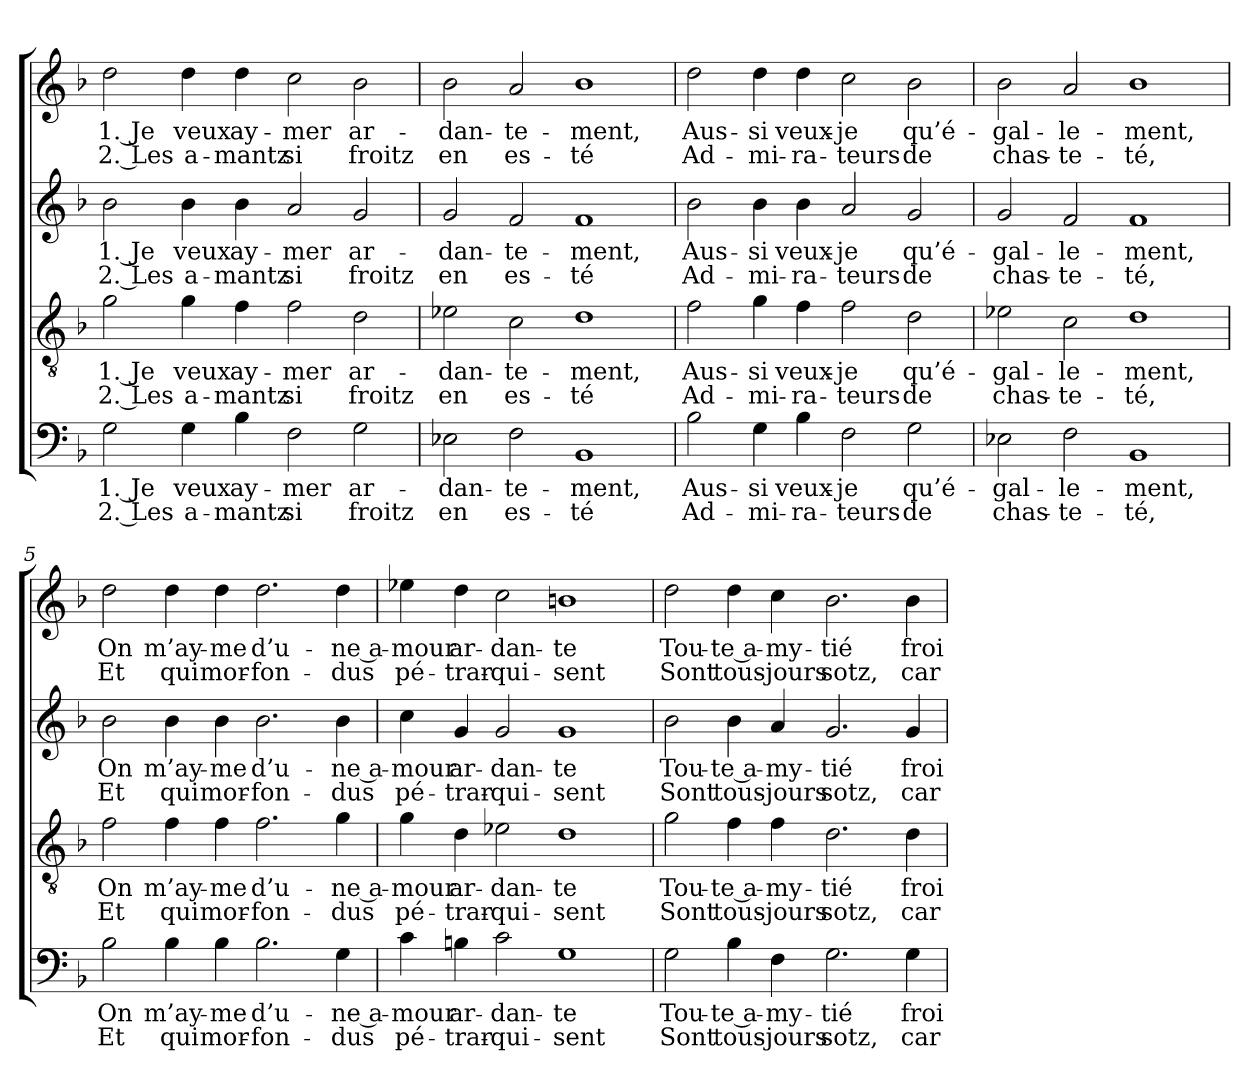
**kern	**text	**text	**kern	**text	**text	**kern	**text	**text	**kern	**text	**text
*part4	*part4	*part4	*part3	*part3	*part3	*part2	*part2	*part2	*part1	*part1	*part1
*staff4	*staff4	*staff4	*staff3	*staff3	*staff3	*staff2	*staff2	*staff2	*staff1	*staff1	*staff1
*clefF4	*	*	*clefGv2	*	*	*clefG2	*	*	*clefG2	*	*
*k[b-]	*	*	*k[b-]	*	*	*k[b-]	*	*	*k[b-]	*	*
=1	=1	=1	=1	=1	=1	=1	=1	=1	=1	=1	=1
2G	1. Je	2. Les	2g	1. Je	2. Les	2b-	1. Je	2. Les	2dd	1. Je	2. Les
4G	veux	a-	4g	veux	a-	4b-	veux	a-	4dd	veux	a-
4B-	ay-	-mantz	4f	ay-	-mantz	4b-	ay-	-mantz	4dd	ay-	-mantz
2F	-mer	si	2f	-mer	si	2a	-mer	si	2cc	-mer	si
2G	ar-	froitz	2d	ar-	froitz	2g	ar-	froitz	2b-	ar-	froitz
=2	=2	=2	=2	=2	=2	=2	=2	=2	=2	=2	=2
2E-X	-dan-	en	2e-X	-dan-	en	2g	-dan-	en	2b-	-dan-	en
2F	-te-	es-	2c	-te-	es-	2f	-te-	es-	2a	-te-	es-
1BB-	-ment,	-té	1d	-ment,	-té	1f	-ment,	-té	1b-	-ment,	-té
=3	=3	=3	=3	=3	=3	=3	=3	=3	=3	=3	=3
2B-	Aus-	Ad-	2f	Aus-	Ad-	2b-	Aus-	Ad-	2dd	Aus-	Ad-
4G	-si	-mi-	4g	-si	-mi-	4b-	-si	-mi-	4dd	-si	-mi-
4B-	veux-	-ra-	4f	veux-	-ra-	4b-	veux-	-ra-	4dd	veux-	-ra-
2F	-je	-teurs	2f	-je	-teurs	2a	-je	-teurs	2cc	-je	-teurs
2G	qu’é-	de	2d	qu’é-	de	2g	qu’é-	de	2b-	qu’é-	de
!!LO:LB:g=z
=4	=4	=4	=4	=4	=4	=4	=4	=4	=4	=4	=4
2E-X	-gal-	chas-	2e-X	-gal-	chas-	2g	-gal-	chas-	2b-	-gal-	chas-
2F	-le-	-te-	2c	-le-	-te-	2f	-le-	-te-	2a	-le-	-te-
1BB-	-ment,	-té,	1d	-ment,	-té,	1f	-ment,	-té,	1b-	-ment,	-té,
=5	=5	=5	=5	=5	=5	=5	=5	=5	=5	=5	=5
2B-	On	Et	2f	On	Et	2b-	On	Et	2dd	On	Et
4B-	m’ay-	qui	4f	m’ay-	qui	4b-	m’ay-	qui	4dd	m’ay-	qui
4B-	-me	mor-	4f	-me	mor-	4b-	-me	mor-	4dd	-me	mor-
2.B-	d’u-	-fon-	2.f	d’u-	-fon-	2.b-	d’u-	-fon-	2.dd	d’u-	-fon-
4G	-ne a-	-dus	4g	-ne a-	-dus	4b-	-ne a-	-dus	4dd	-ne a-	-dus
=6	=6	=6	=6	=6	=6	=6	=6	=6	=6	=6	=6
4c	-mour	pé-	4g	-mour	pé-	4cc	-mour	pé-	4ee-X	-mour	pé-
4Bn	ar-	-trar-	4d	ar-	-trar-	4g	ar-	-trar-	4dd	ar-	-trar-
2c	-dan-	-qui-	2e-X	-dan-	-qui-	2g	-dan-	-qui-	2cc	-dan-	-qui-
1G	-te	-sent	1d	-te	-sent	1g	-te	-sent	1bn	-te	-sent
!!LO:LB:g=z
=7	=7	=7	=7	=7	=7	=7	=7	=7	=7	=7	=7
2G	Tou-	Sont	2g	Tou-	Sont	2b-	Tou-	Sont	2dd	Tou-	Sont
4B-	-te a-	tous-	4f	-te a-	tous-	4b-	-te a-	tous-	4dd	-te a-	tous-
4F	-my-	-jours	4f	-my-	-jours	4a	-my-	-jours	4cc	-my-	-jours
2.G	-tié	sotz,	2.d	-tié	sotz,	2.g	-tié	sotz,	2.b-	-tié	sotz,
4G	froi-	car	4d	froi-	car	4g	froi-	car	4b-	froi-	car
=	=	=	=	=	=	=	=	=	=	=	=
*-	*-	*-	*-	*-	*-	*-	*-	*-	*-	*-	*-
